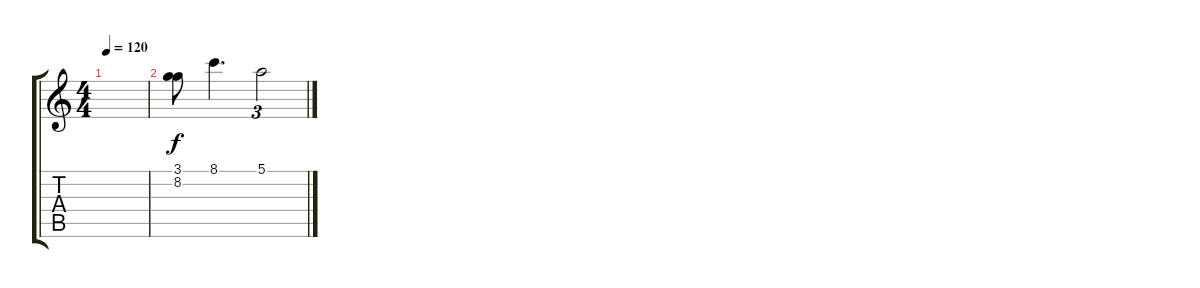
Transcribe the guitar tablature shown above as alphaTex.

\track "" {instrument slapbass1}
\staff {score tabs}
\tuning (E4 B3 G3 D3 A2 E2) {hide}
\ts (4 4)
\tempo 120
\clef g2
\ks c
|
(3.1 8.2).8 8.1.4{d} 5.1.2{tu (3 2)}
